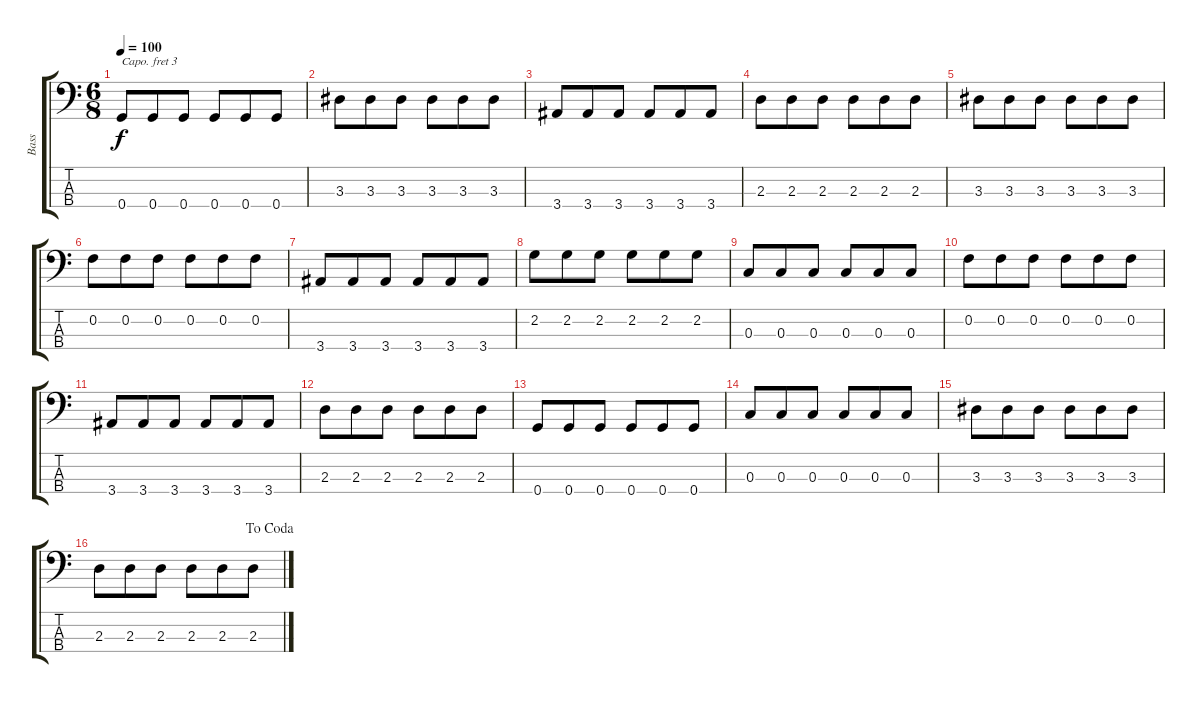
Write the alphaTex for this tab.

\track ("Bass" "Bass") {instrument electricbassfinger}
\staff {score tabs}
\capo 3
\tuning (G2 D2 A1 E1) {hide}
\ts (6 8)
\tempo 100
\clef f4
\ks c
0.4.8{dy f} 0.4.8 0.4.8 0.4.8 0.4.8 0.4.8 |
3.3.8 3.3.8 3.3.8 3.3.8 3.3.8 3.3.8 |
3.4.8 3.4.8 3.4.8 3.4.8 3.4.8 3.4.8 |
2.3.8 2.3.8 2.3.8 2.3.8 2.3.8 2.3.8 |
3.3.8 3.3.8 3.3.8 3.3.8 3.3.8 3.3.8 |
0.2.8 0.2.8 0.2.8 0.2.8 0.2.8 0.2.8 |
3.4.8 3.4.8 3.4.8 3.4.8 3.4.8 3.4.8 |
2.2.8 2.2.8 2.2.8 2.2.8 2.2.8 2.2.8 |
0.3.8 0.3.8 0.3.8 0.3.8 0.3.8 0.3.8 |
0.2.8 0.2.8 0.2.8 0.2.8 0.2.8 0.2.8 |
3.4.8 3.4.8 3.4.8 3.4.8 3.4.8 3.4.8 |
2.3.8 2.3.8 2.3.8 2.3.8 2.3.8 2.3.8 |
0.4.8 0.4.8 0.4.8 0.4.8 0.4.8 0.4.8 |
0.3.8 0.3.8 0.3.8 0.3.8 0.3.8 0.3.8 |
3.3.8 3.3.8 3.3.8 3.3.8 3.3.8 3.3.8 |
\jump dacoda
2.3.8 2.3.8 2.3.8 2.3.8 2.3.8 2.3.8
